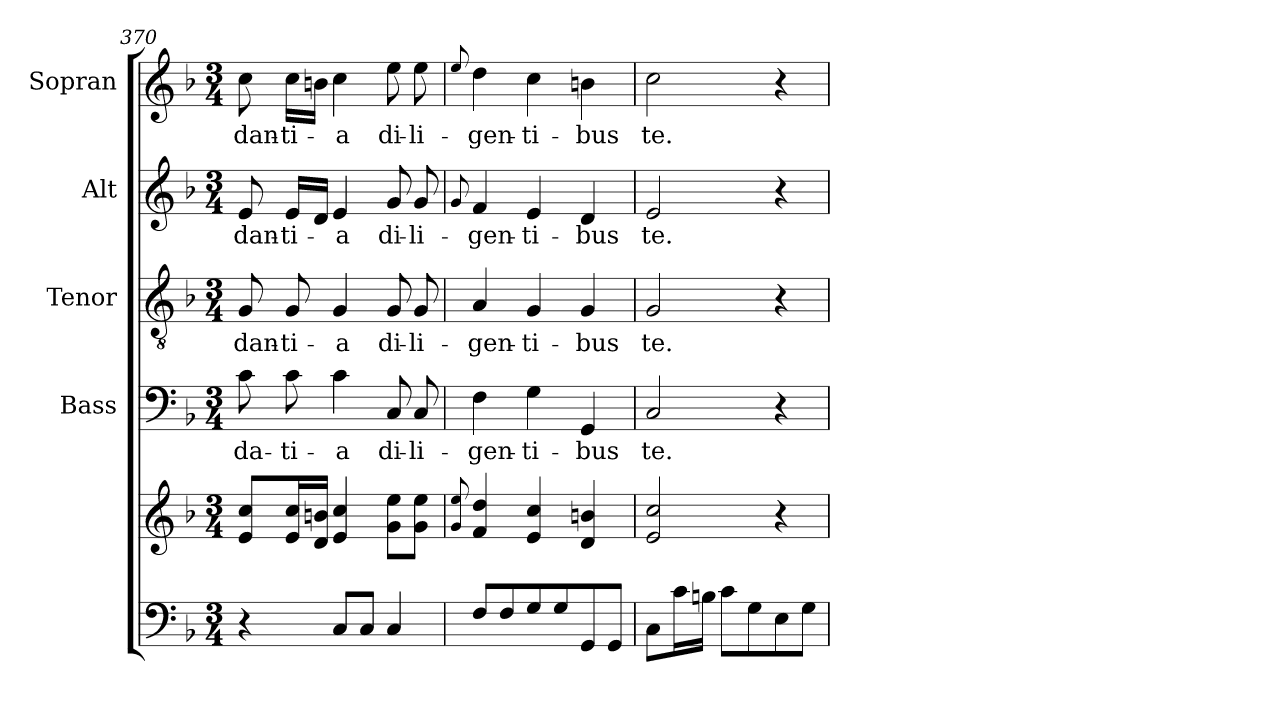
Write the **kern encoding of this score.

**kern	**kern	**kern	**text	**kern	**text	**kern	**text	**kern	**text
*part5	*part5	*part4	*part4	*part3	*part3	*part2	*part2	*part1	*part1
*staff6	*staff5	*staff4	*staff4	*staff3	*staff3	*staff2	*staff2	*staff1	*staff1
*	*	*I"Bass	*	*I"Tenor	*	*I"Alt	*	*I"Sopran	*
*	*	*I'B.	*	*I'T.	*	*I'A.	*	*I'S.	*
*clefF4	*clefG2	*clefF4	*	*clefGv2	*	*clefG2	*	*clefG2	*
*k[b-]	*k[b-]	*k[b-]	*	*k[b-]	*	*k[b-]	*	*k[b-]	*
*F:	*F:	*F:	*	*F:	*	*F:	*	*F:	*
*M3/4	*M3/4	*M3/4	*	*M3/4	*	*M3/4	*	*M3/4	*
=370	=370	=370	=370	=370	=370	=370	=370	=370	=370
!	!	!	!LO:LY:b	!	!LO:LY:b	!	!LO:LY:b	!	!LO:LY:b
4r	8e/ 8cc/L	8c\	-da-	8G/	-dan-	8e/	-dan-	8cc\	-dan-
!	!	!	!LO:LY:b	!	!LO:LY:b	!	!LO:LY:b	!	!LO:LY:b
.	16e/ 16cc/L	8c\	-ti-	8G/	-ti-	16e/LL	-ti-	16cc\LL	-ti-
.	16d/ 16bn/JJ	.	.	.	.	16d/JJ	.	16bn\JJ	.
!	!	!	!LO:LY:b	!	!LO:LY:b	!	!LO:LY:b	!	!LO:LY:b
8C/L	4e/ 4cc/	4c\	-a	4G/	-a	4e/	-a	4cc\	-a
8C/J	.	.	.	.	.	.	.	.	.
!	!	!	!LO:LY:b	!	!LO:LY:b	!	!LO:LY:b	!	!LO:LY:b
4C/	8g\ 8ee\L	8C/	di-	8G/	di-	8g/	di-	8ee\	di-
!	!	!	!LO:LY:b	!	!LO:LY:b	!	!LO:LY:b	!	!LO:LY:b
.	8g\ 8ee\J	8C/	-li-	8G/	-li-	8g/	-li-	8ee\	-li-
!!LO:LB:g=z
=371	=371	=371	=371	=371	=371	=371	=371	=371	=371
.	8qqg/ 8qqee/	.	.	.	.	8qqg/	.	8qqee/	.
!	!	!	!LO:LY:b	!	!LO:LY:b	!	!LO:LY:b	!	!LO:LY:b
8F/L	4f/ 4dd/	4F\	-gen-	4A/	-gen-	4f/	-gen-	4dd\	-gen-
8F/	.	.	.	.	.	.	.	.	.
!	!	!	!LO:LY:b	!	!LO:LY:b	!	!LO:LY:b	!	!LO:LY:b
8G/	4e/ 4cc/	4G\	-ti-	4G/	-ti-	4e/	-ti-	4cc\	-ti-
8G/	.	.	.	.	.	.	.	.	.
!	!	!	!LO:LY:b	!	!LO:LY:b	!	!LO:LY:b	!	!LO:LY:b
8GG/	4d/ 4bn/	4GG/	-bus	4G/	-bus	4d/	-bus	4bn\	-bus
8GG/J	.	.	.	.	.	.	.	.	.
=372	=372	=372	=372	=372	=372	=372	=372	=372	=372
!	!	!	!LO:LY:b	!	!LO:LY:b	!	!LO:LY:b	!	!LO:LY:b
8C\L	2e/ 2cc/	2C/	te.	2G/	te.	2e/	te.	2cc\	te.
16c\L	.	.	.	.	.	.	.	.	.
16Bn\JJ	.	.	.	.	.	.	.	.	.
8c\L	.	.	.	.	.	.	.	.	.
8G\	.	.	.	.	.	.	.	.	.
8E\	4r	4r	.	4r	.	4r	.	4r	.
8G\J	.	.	.	.	.	.	.	.	.
=	=	=	=	=	=	=	=	=	=
*-	*-	*-	*-	*-	*-	*-	*-	*-	*-
